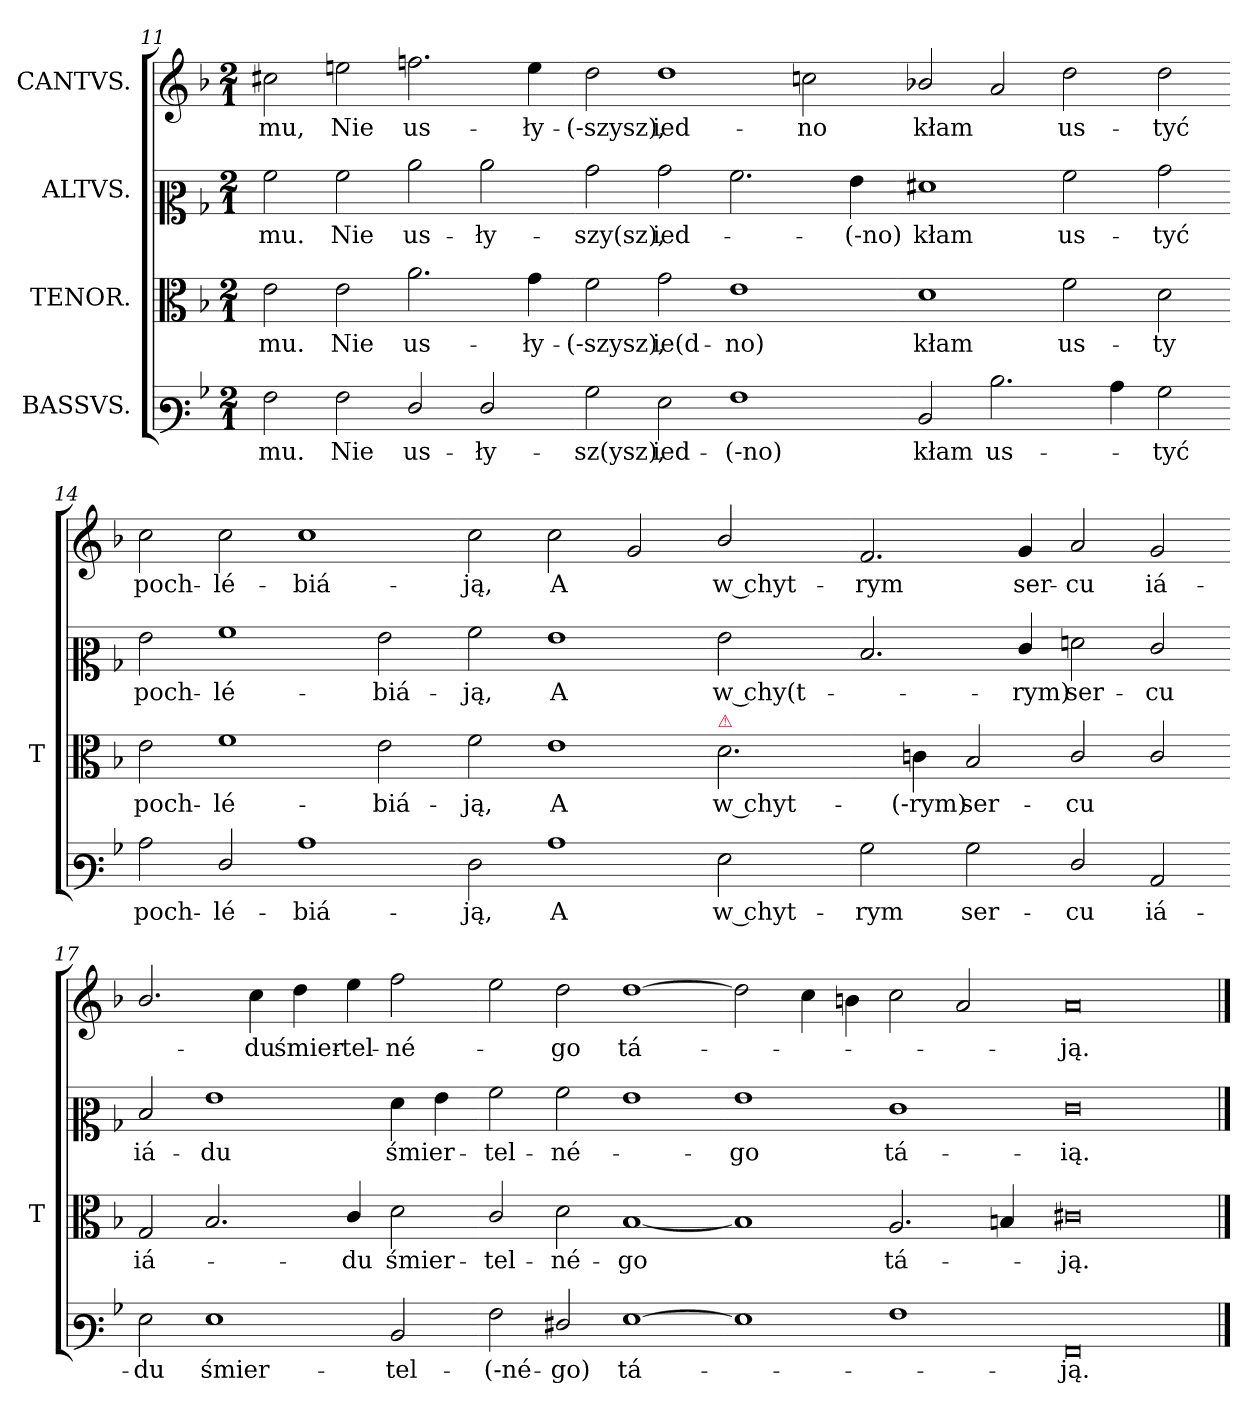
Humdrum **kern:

**kern	**text	**kern	**text	**kern	**text	**kern	**text
*part4	*part4	*part3	*part3	*part2	*part2	*part1	*part1
*staff4	*staff4	*staff3	*staff3	*staff2	*staff2	*staff1	*staff1
*I"BASSVS.	*	*I"TENOR.	*	*I"ALTVS.	*	*I"CANTVS.	*
*	*	*I'T	*	*	*	*	*
*clefF3	*	*clefC3	*	*clefC2	*	*clefG2	*
*k[b-]	*	*k[b-]	*	*k[b-]	*	*k[b-]	*
*M2/1	*	*M2/1	*	*M2/1	*	*M2/1	*
=11	=11	=11	=11	=11	=11	=11	=11
2A	-mu.	2e	-mu.	2a	-mu.	2cc#X	-mu,
2A	Nie	2e	Nie	2a	Nie	2een	Nie
2F/	us-	2.a	us-	2cc	us-	2.ffn	us-
2F/	-ły-	.	.	2cc	-ły-	.	.
.	.	4g	-ły-	.	.	4ee	-ły-
=12-	=12-	=12-	=12-	=12-	=12-	=12-	=12-
2B-	-sz(ysz),	2f	(-szysz),	2b-	-szy(sz),	2dd	(-szysz),
2G	ied-	2g	ie(d-	2b-	ied-	1dd	ied-
1A	(-no)	1e	-no)	2.a	.	.	.
.	.	.	.	.	.	2ccn	-no
.	.	.	.	4g	(-no)	.	.
=13-	=13-	=13-	=13-	=13-	=13-	=13-	=13-
2D	kłam	1d	kłam	1f#X	kłam	2b-X/	kłam
2.d	us-	.	.	.	.	2a	.
.	.	2f	us-	2a	us-	2dd	us-
4c	.	.	.	.	.	.	.
2B-	-tyć	2d	-ty	2b-	-tyć	2dd	-tyć
=14-	=14-	=14-	=14-	=14-	=14-	=14-	=14-
2c	poch-	2e	poch-	2g	poch-	2cc	poch-
2F/	-lé-	1f	-lé-	1a	-lé-	2cc	-lé-
1c	-biá-	.	.	.	.	1cc	-biá-
.	.	2e	-biá-	2g	-biá-	.	.
=15-	=15-	=15-	=15-	=15-	=15-	=15-	=15-
2F	-ją,	2f	-ją,	2a	-ją,	2cc	-ją,
1c	A	1e	A	1g	A	2cc	A
.	.	.	.	.	.	2g	.
=-	=-	=-	=-	=-	=-	=-	=-
!	!	!LO:TX:a:color=crimson:t=⚠	!	!	!	!	!
2G	w chyt-	2.d	w chyt-	2g	w chy(t-	2b-/	w chyt-
4ryy	.	.	.	4ryy	.	4ryy	.
=16-	=16-	=16-	=16-	=16-	=16-	=16-	=16-
2B-	-rym	4ryy	.	2.d	.	2.f	-rym
.	.	4cn	(-rym)	.	.	.	.
2B-	ser-	2B-	ser-	.	.	.	.
.	.	.	.	4e/	-rym)	4g	ser-
2F/	-cu	2c/	-cu	2fn	ser-	2a	-cu
2C	iá-	2c/	.	2e/	-cu	2g	iá-
=17-	=17-	=17-	=17-	=17-	=17-	=17-	=17-
2G	-du	2G	iá-	2d	iá-	2.b-/	.
1G	śmier-	2.B-	.	1g	-du	.	.
.	.	.	.	.	.	4cc	-du
.	.	.	.	.	.	4dd	śmier-
.	.	4c/	-du	.	.	4ee	-tel-
2D	-tel-	2d	śmier-	4f	śmier-	2ff	-né-
.	.	.	.	4g	.	.	.
=18-	=18-	=18-	=18-	=18-	=18-	=18-	=18-
2A	(-né-	2c/	-tel-	2a	-tel-	2ee	.
2F#X/	-go)	2d	-né-	2a	-né-	2dd	-go
[1G	tá-	[1B-	-go	1g	.	[1dd	tá-
=19-	=19-	=19-	=19-	=19-	=19-	=19-	=19-
1G]	.	1B-]	.	1g	-go	2dd]	.
.	.	.	.	.	.	4cc	.
.	.	.	.	.	.	4bn	.
1A	.	2.A	tá-	1e	tá-	2cc	.
.	.	.	.	.	.	2a	.
.	.	4Bn	.	.	.	.	.
=20-	=20-	=20-	=20-	=20-	=20-	=20-	=20-
0AA	-ją.	0c#X	-ją.	0e	-ią.	0a	-ją.
==	==	==	==	==	==	==	==
*-	*-	*-	*-	*-	*-	*-	*-
